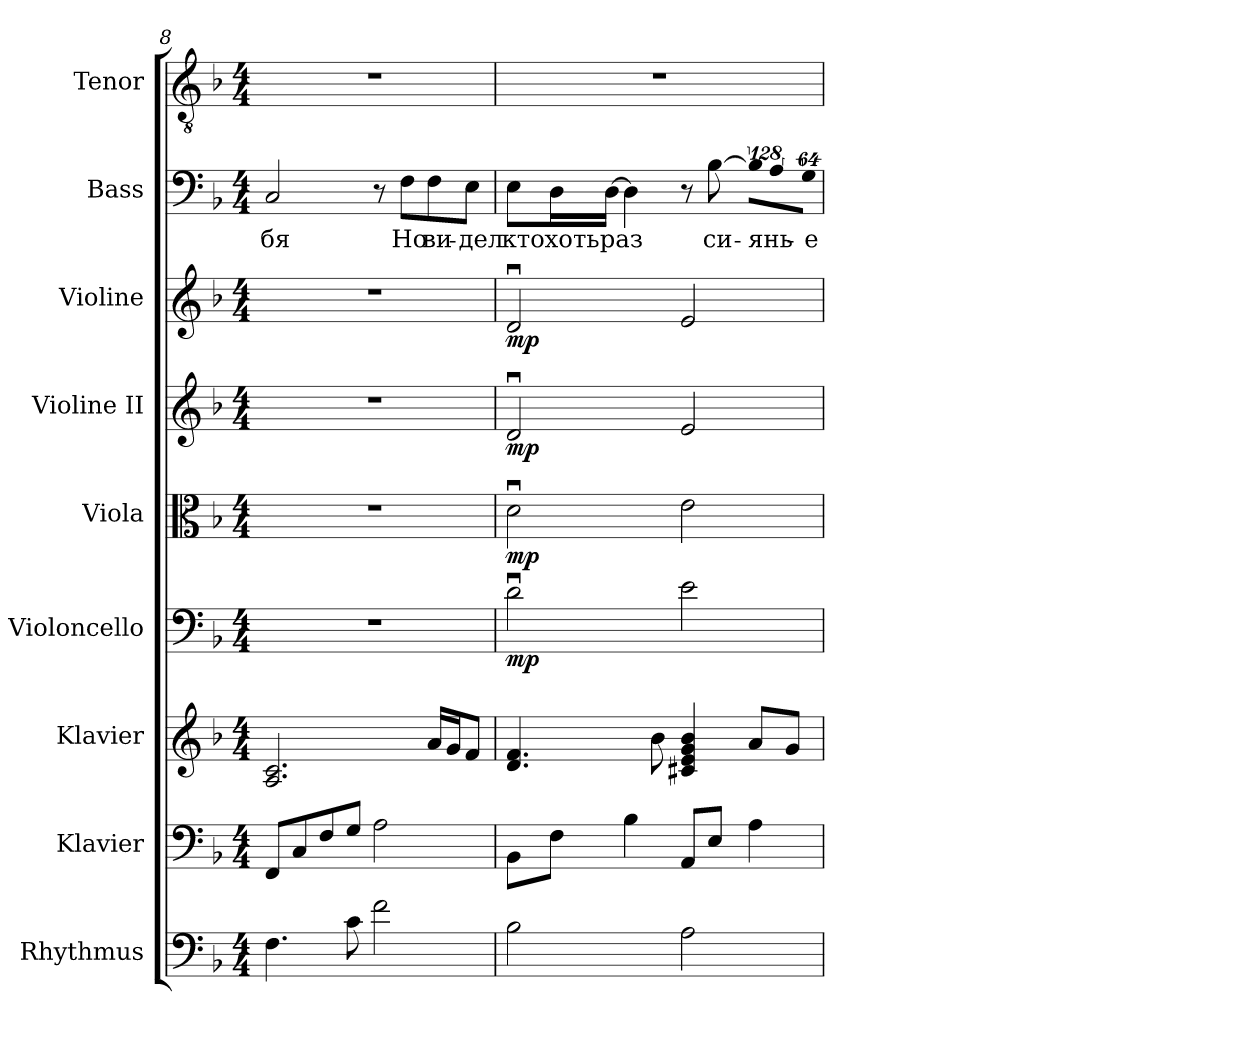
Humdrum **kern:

**kern	**kern	**kern	**kern	**dynam	**kern	**dynam	**kern	**dynam	**kern	**dynam	**kern	**text	**kern
*part9	*part8	*part7	*part6	*part6	*part5	*part5	*part4	*part4	*part3	*part3	*part2	*part2	*part1
*staff9	*staff8	*staff7	*staff6	*staff6	*staff5	*staff5	*staff4	*staff4	*staff3	*staff3	*staff2	*staff2	*staff1
*I"Rhythmus	*I"Klavier	*I"Klavier	*I"Violoncello	*	*I"Viola	*	*I"Violine II	*	*I"Violine	*	*I"Bass	*	*I"Tenor
*I'Rhy.	*I'Kla.	*I'Kla.	*I'Vc.	*	*I'Vla	*	*I'Vl.II	*	*I'Vln	*	*I'B.	*	*I'T.
*clefF4	*clefF4	*clefG2	*clefF4	*	*clefC3	*	*clefG2	*	*clefG2	*	*clefF4	*	*clefGv2
*ITrd7c12	*	*	*	*	*	*	*	*	*	*	*	*	*ITrd7c12
*k[b-]	*k[b-]	*k[b-]	*k[b-]	*	*k[b-]	*	*k[b-]	*	*k[b-]	*	*k[b-]	*	*k[b-]
*F:	*F:	*F:	*F:	*	*F:	*	*F:	*	*F:	*	*F:	*	*F:
*M4/4	*M4/4	*M4/4	*M4/4	*	*M4/4	*	*M4/4	*	*M4/4	*	*M4/4	*	*M4/4
=8	=8	=8	=8	=8	=8	=8	=8	=8	=8	=8	=8	=8	=8
!	!	!	!	!	!	!	!	!	!	!	!	!LO:LY:b:color=#000000	!
4.FFi\	8FFi/L	2.Ai/ 2.ci	1r	.	1r	.	1r	.	1r	.	2Ci/	-бя	1r
.	8Ci/	.	.	.	.	.	.	.	.	.	.	.	.
.	8Fi/	.	.	.	.	.	.	.	.	.	.	.	.
8Ci\	8Gi/J	.	.	.	.	.	.	.	.	.	.	.	.
2Fi\	2Ai\	.	.	.	.	.	.	.	.	.	8r	.	.
!	!	!	!	!	!	!	!	!	!	!	!	!LO:LY:b:color=#000000	!
.	.	.	.	.	.	.	.	.	.	.	8Fi\L	Но	.
!	!	!	!	!	!	!	!	!	!	!	!	!LO:LY:b:color=#000000	!
.	.	16ai/LL	.	.	.	.	.	.	.	.	8Fi\	ви-	.
.	.	16gi/J	.	.	.	.	.	.	.	.	.	.	.
!	!	!	!	!	!	!	!	!	!	!	!	!LO:LY:b:color=#000000	!
.	.	8fi/J	.	.	.	.	.	.	.	.	8Ei\J	-дел	.
=9	=9	=9	=9	=9	=9	=9	=9	=9	=9	=9	=9	=9	=9
!	!	!	!	!	!	!	!	!	!	!	!	!LO:LY:b:color=#000000	!
2BB-i\	8BB-i\L	4.di/ 4.fi	2dui\	mp	2dui\	mp	2dui/	mp	2dui/	mp	8Ei\L	кто	1r
!	!	!	!	!	!	!	!	!	!	!	!	!LO:LY:b:color=#000000	!
.	8Fi\J	.	.	.	.	.	.	.	.	.	16Di\L	хоть	.
!	!	!	!	!	!	!	!	!	!	!	!	!LO:LY:b:color=#000000	!
.	.	.	.	.	.	.	.	.	.	.	[>16Di\JJ	раз	.
.	4B-i\	.	.	.	.	.	.	.	.	.	4Di\]	.	.
.	.	8b-i\	.	.	.	.	.	.	.	.	.	.	.
2AAi\	8AAi/L	4c#Xi/ 4ei 4gi 4b-i	2ei\	.	2ei\	.	2ei/	.	2ei/	.	8r	.	.
!	!	!	!	!	!	!	!	!	!	!	!	!LO:LY:b:color=#000000	!
.	8Ei/J	.	.	.	.	.	.	.	.	.	[>8B-i\	си-	.
!	!	!	!	!	!	!	!	!	!	!	!LO:N:vis=8	!	!
.	4Ai\	8ai/L	.	.	.	.	.	.	.	.	1024%85B-i\L]	.	.
!	!	!	!	!	!	!	!	!	!	!	!LO:N:vis=8	!	!
!	!	!	!	!	!	!	!	!	!	!	!	!LO:LY:b:color=#000000	!
.	.	.	.	.	.	.	.	.	.	.	1024%85Ai\	-янь-	.
.	.	8gi/J	.	.	.	.	.	.	.	.	.	.	.
!	!	!	!	!	!	!	!	!	!	!	!LO:N:vis=8	!	!
!	!	!	!	!	!	!	!	!	!	!	!	!LO:LY:b:color=#000000	!
.	.	.	.	.	.	.	.	.	.	.	512%43Gi\J	-е	.
=	=	=	=	=	=	=	=	=	=	=	=	=	=
*-	*-	*-	*-	*-	*-	*-	*-	*-	*-	*-	*-	*-	*-
